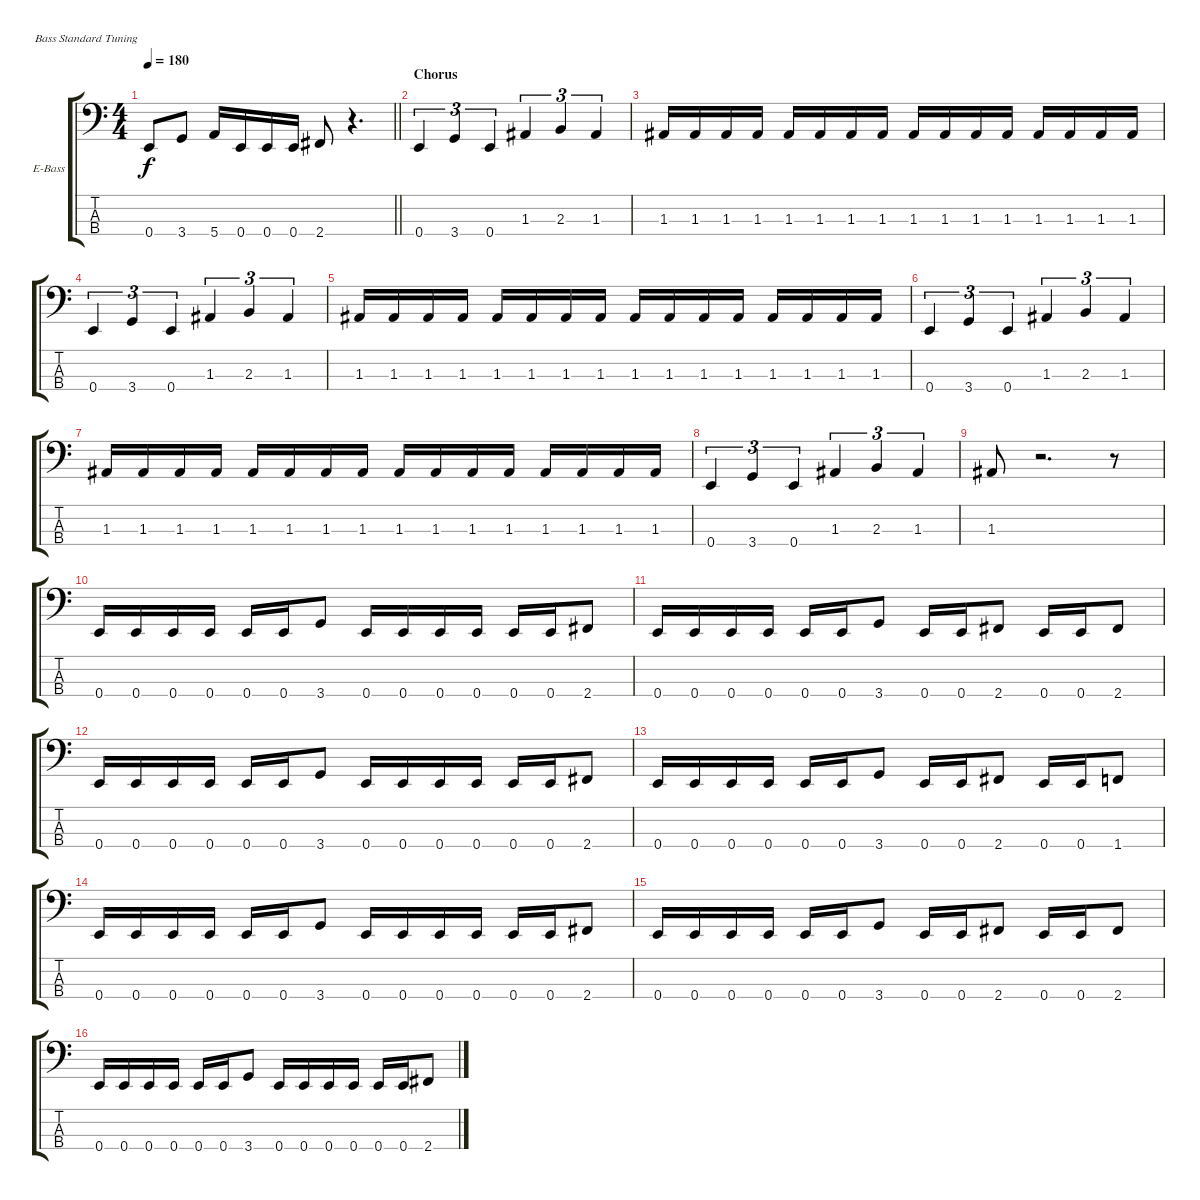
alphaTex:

\bracketExtendMode groupsimilarinstruments
\firstSystemTrackNameOrientation horizontal
\otherSystemsTrackNameOrientation horizontal
\track ("Bass" "E-Bass") {instrument electricbassfinger}
\staff {score tabs}
\tuning (G2 D2 A1 E1)
\ts (4 4)
\tempo 180
\clef f4
\barLineRight lightlight
\ks c
0.4.8{dy f} 3.4.8 5.4.16 0.4.16 0.4.16 0.4.16 2.4.8 r.4{d} |
\section ("" "Chorus")
0.4.4{tu (3 2)} 3.4.4{tu (3 2)} 0.4.4{tu (3 2)} 1.3.4{tu (3 2)} 2.3.4{tu (3 2)} 1.3.4{tu (3 2)} |
1.3.16 1.3.16 1.3.16 1.3.16 1.3.16 1.3.16 1.3.16 1.3.16 1.3.16 1.3.16 1.3.16 1.3.16 1.3.16 1.3.16 1.3.16 1.3.16 |
0.4.4{tu (3 2)} 3.4.4{tu (3 2)} 0.4.4{tu (3 2)} 1.3.4{tu (3 2)} 2.3.4{tu (3 2)} 1.3.4{tu (3 2)} |
1.3.16 1.3.16 1.3.16 1.3.16 1.3.16 1.3.16 1.3.16 1.3.16 1.3.16 1.3.16 1.3.16 1.3.16 1.3.16 1.3.16 1.3.16 1.3.16 |
0.4.4{tu (3 2)} 3.4.4{tu (3 2)} 0.4.4{tu (3 2)} 1.3.4{tu (3 2)} 2.3.4{tu (3 2)} 1.3.4{tu (3 2)} |
1.3.16 1.3.16 1.3.16 1.3.16 1.3.16 1.3.16 1.3.16 1.3.16 1.3.16 1.3.16 1.3.16 1.3.16 1.3.16 1.3.16 1.3.16 1.3.16 |
0.4.4{tu (3 2)} 3.4.4{tu (3 2)} 0.4.4{tu (3 2)} 1.3.4{tu (3 2)} 2.3.4{tu (3 2)} 1.3.4{tu (3 2)} |
1.3.8 r.2{d} r.8 |
0.4.16 0.4.16 0.4.16 0.4.16 0.4.16 0.4.16 3.4.8 0.4.16 0.4.16 0.4.16 0.4.16 0.4.16 0.4.16 2.4.8 |
0.4.16 0.4.16 0.4.16 0.4.16 0.4.16 0.4.16 3.4.8 0.4.16 0.4.16 2.4.8 0.4.16 0.4.16 2.4.8 |
0.4.16 0.4.16 0.4.16 0.4.16 0.4.16 0.4.16 3.4.8 0.4.16 0.4.16 0.4.16 0.4.16 0.4.16 0.4.16 2.4.8 |
0.4.16 0.4.16 0.4.16 0.4.16 0.4.16 0.4.16 3.4.8 0.4.16 0.4.16 2.4.8 0.4.16 0.4.16 1.4.8 |
0.4.16 0.4.16 0.4.16 0.4.16 0.4.16 0.4.16 3.4.8 0.4.16 0.4.16 0.4.16 0.4.16 0.4.16 0.4.16 2.4.8 |
0.4.16 0.4.16 0.4.16 0.4.16 0.4.16 0.4.16 3.4.8 0.4.16 0.4.16 2.4.8 0.4.16 0.4.16 2.4.8 |
0.4.16 0.4.16 0.4.16 0.4.16 0.4.16 0.4.16 3.4.8 0.4.16 0.4.16 0.4.16 0.4.16 0.4.16 0.4.16 2.4.8
